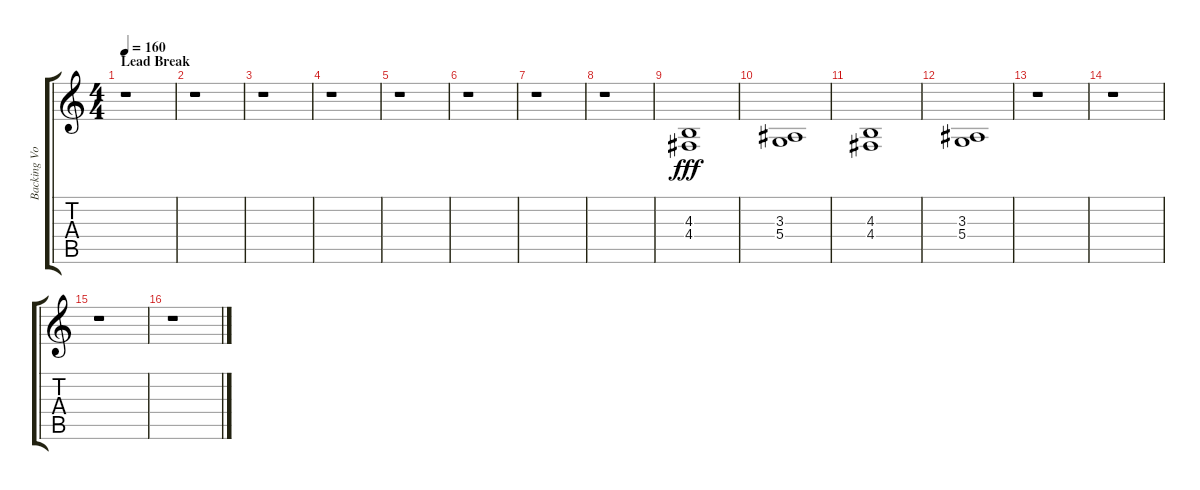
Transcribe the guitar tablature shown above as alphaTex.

\track ("Backing Vocals" "Backing Vo") {instrument lead6voice}
\staff {score tabs}
\tuning (E4 B3 G3 D3 A2 E2) {hide}
\ts (4 4)
\section ("" "Lead Break")
\tempo 160
\clef g2
\ks c
r.1{dy fff} |
r.1 |
r.1 |
r.1 |
r.1 |
r.1 |
r.1 |
r.1 |
(4.3 4.4).1 |
(3.3 5.4).1 |
(4.3 4.4).1 |
(3.3 5.4).1 |
r.1 |
r.1 |
r.1 |
r.1
